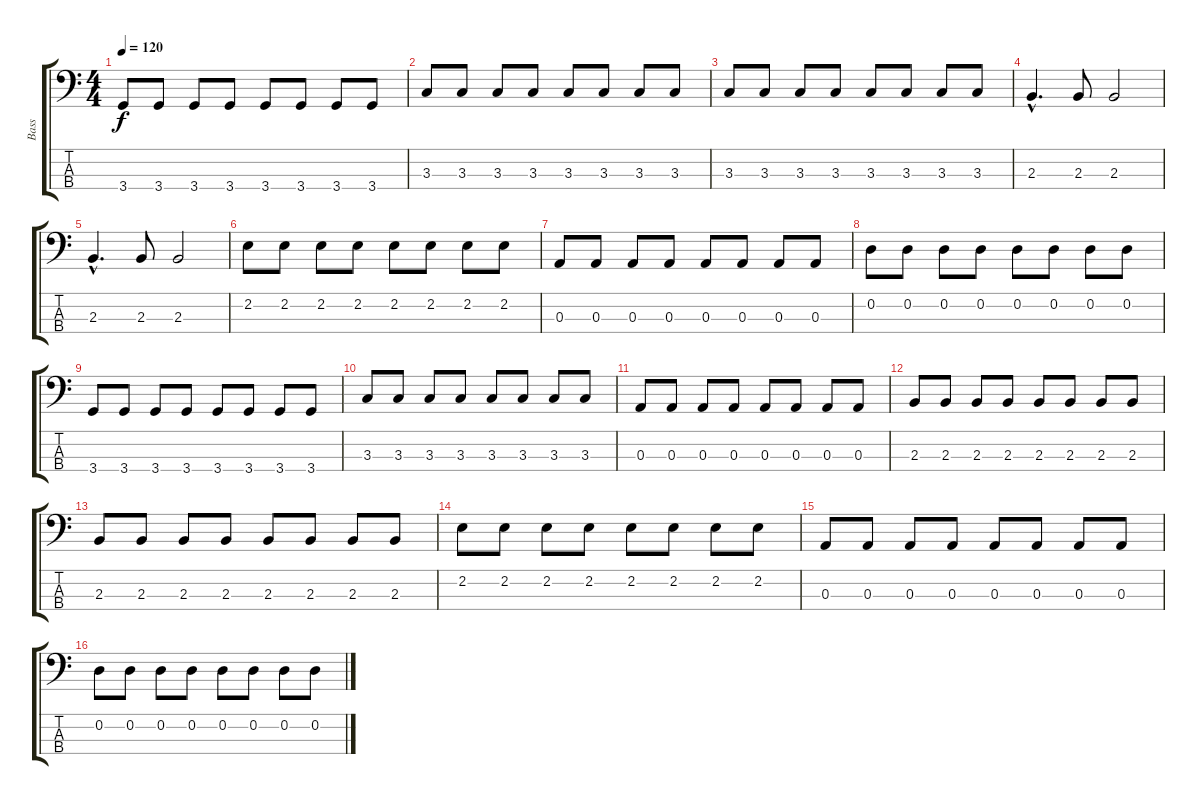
\track ("Bass" "Bass") {instrument electricbasspick}
\staff {score tabs}
\tuning (G2 D2 A1 E1) {hide}
\ts (4 4)
\tempo 120
\clef f4
\ks c
3.4.8{dy f} 3.4.8 3.4.8 3.4.8 3.4.8 3.4.8 3.4.8 3.4.8 |
3.3.8 3.3.8 3.3.8 3.3.8 3.3.8 3.3.8 3.3.8 3.3.8 |
3.3.8 3.3.8 3.3.8 3.3.8 3.3.8 3.3.8 3.3.8 3.3.8 |
2.3{hac}.4{d} 2.3.8 2.3.2 |
2.3{hac}.4{d} 2.3.8 2.3.2 |
2.2.8 2.2.8 2.2.8 2.2.8 2.2.8 2.2.8 2.2.8 2.2.8 |
0.3.8 0.3.8 0.3.8 0.3.8 0.3.8 0.3.8 0.3.8 0.3.8 |
0.2.8 0.2.8 0.2.8 0.2.8 0.2.8 0.2.8 0.2.8 0.2.8 |
3.4.8 3.4.8 3.4.8 3.4.8 3.4.8 3.4.8 3.4.8 3.4.8 |
3.3.8 3.3.8 3.3.8 3.3.8 3.3.8 3.3.8 3.3.8 3.3.8 |
0.3.8 0.3.8 0.3.8 0.3.8 0.3.8 0.3.8 0.3.8 0.3.8 |
2.3.8 2.3.8 2.3.8 2.3.8 2.3.8 2.3.8 2.3.8 2.3.8 |
2.3.8 2.3.8 2.3.8 2.3.8 2.3.8 2.3.8 2.3.8 2.3.8 |
2.2.8 2.2.8 2.2.8 2.2.8 2.2.8 2.2.8 2.2.8 2.2.8 |
0.3.8 0.3.8 0.3.8 0.3.8 0.3.8 0.3.8 0.3.8 0.3.8 |
0.2.8 0.2.8 0.2.8 0.2.8 0.2.8 0.2.8 0.2.8 0.2.8
